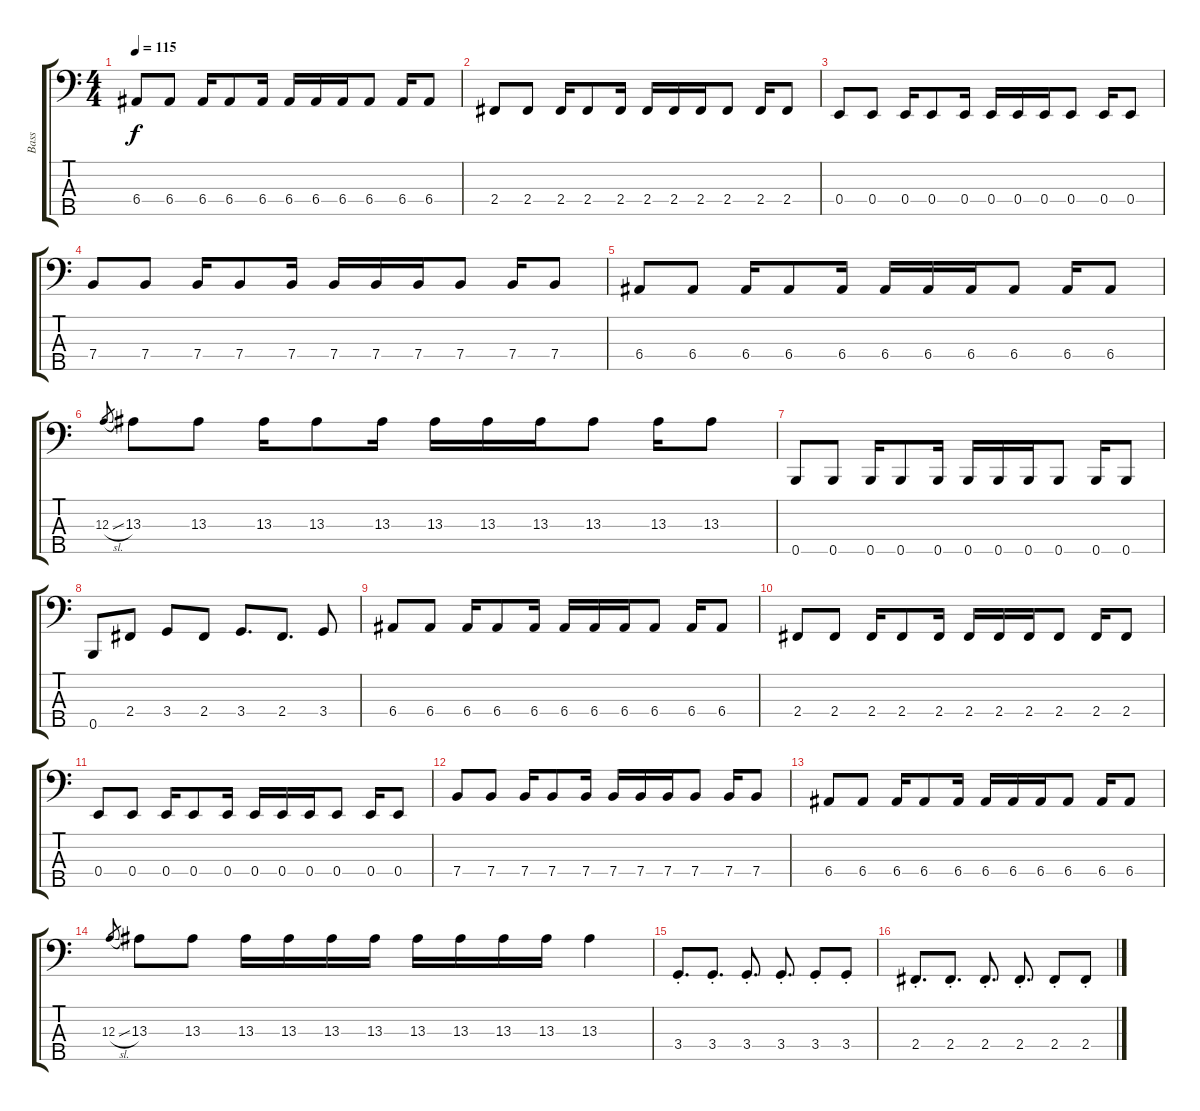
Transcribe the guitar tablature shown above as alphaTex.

\track ("Bass" "Bass") {instrument electricbassfinger}
\staff {score tabs}
\tuning (G2 D2 A1 E1 B0) {hide}
\ts (4 4)
\tempo 115
\clef f4
\ks c
6.4.8{dy f} 6.4.8 6.4.16 6.4.8 6.4.16 6.4.16 6.4.16 6.4.16 6.4.8 6.4.16 6.4.8 |
2.4.8 2.4.8 2.4.16 2.4.8 2.4.16 2.4.16 2.4.16 2.4.16 2.4.8 2.4.16 2.4.8 |
0.4.8 0.4.8 0.4.16 0.4.8 0.4.16 0.4.16 0.4.16 0.4.16 0.4.8 0.4.16 0.4.8 |
7.4.8 7.4.8 7.4.16 7.4.8 7.4.16 7.4.16 7.4.16 7.4.16 7.4.8 7.4.16 7.4.8 |
6.4.8 6.4.8 6.4.16 6.4.8 6.4.16 6.4.16 6.4.16 6.4.16 6.4.8 6.4.16 6.4.8 |
12.3{sl}.8{gr} 13.3.8 13.3.8 13.3.16 13.3.8 13.3.16 13.3.16 13.3.16 13.3.16 13.3.8 13.3.16 13.3.8 |
0.5.8 0.5.8 0.5.16 0.5.8 0.5.16 0.5.16 0.5.16 0.5.16 0.5.8 0.5.16 0.5.8 |
0.5.8 2.4.8 3.4.8 2.4.8 3.4.8{d} 2.4.8{d} 3.4.8 |
6.4.8 6.4.8 6.4.16 6.4.8 6.4.16 6.4.16 6.4.16 6.4.16 6.4.8 6.4.16 6.4.8 |
2.4.8 2.4.8 2.4.16 2.4.8 2.4.16 2.4.16 2.4.16 2.4.16 2.4.8 2.4.16 2.4.8 |
0.4.8 0.4.8 0.4.16 0.4.8 0.4.16 0.4.16 0.4.16 0.4.16 0.4.8 0.4.16 0.4.8 |
7.4.8 7.4.8 7.4.16 7.4.8 7.4.16 7.4.16 7.4.16 7.4.16 7.4.8 7.4.16 7.4.8 |
6.4.8 6.4.8 6.4.16 6.4.8 6.4.16 6.4.16 6.4.16 6.4.16 6.4.8 6.4.16 6.4.8 |
12.3{sl}.8{gr} 13.3.8 13.3.8 13.3.16 13.3.16 13.3.16 13.3.16 13.3.16 13.3.16 13.3.16 13.3.16 13.3.4 |
3.4{st}.8{d} 3.4{st}.8{d} 3.4{st}.8{d} 3.4{st}.8{d} 3.4{st}.8 3.4{st}.8 |
2.4{st}.8{d} 2.4{st}.8{d} 2.4{st}.8{d} 2.4{st}.8{d} 2.4{st}.8 2.4{st}.8
